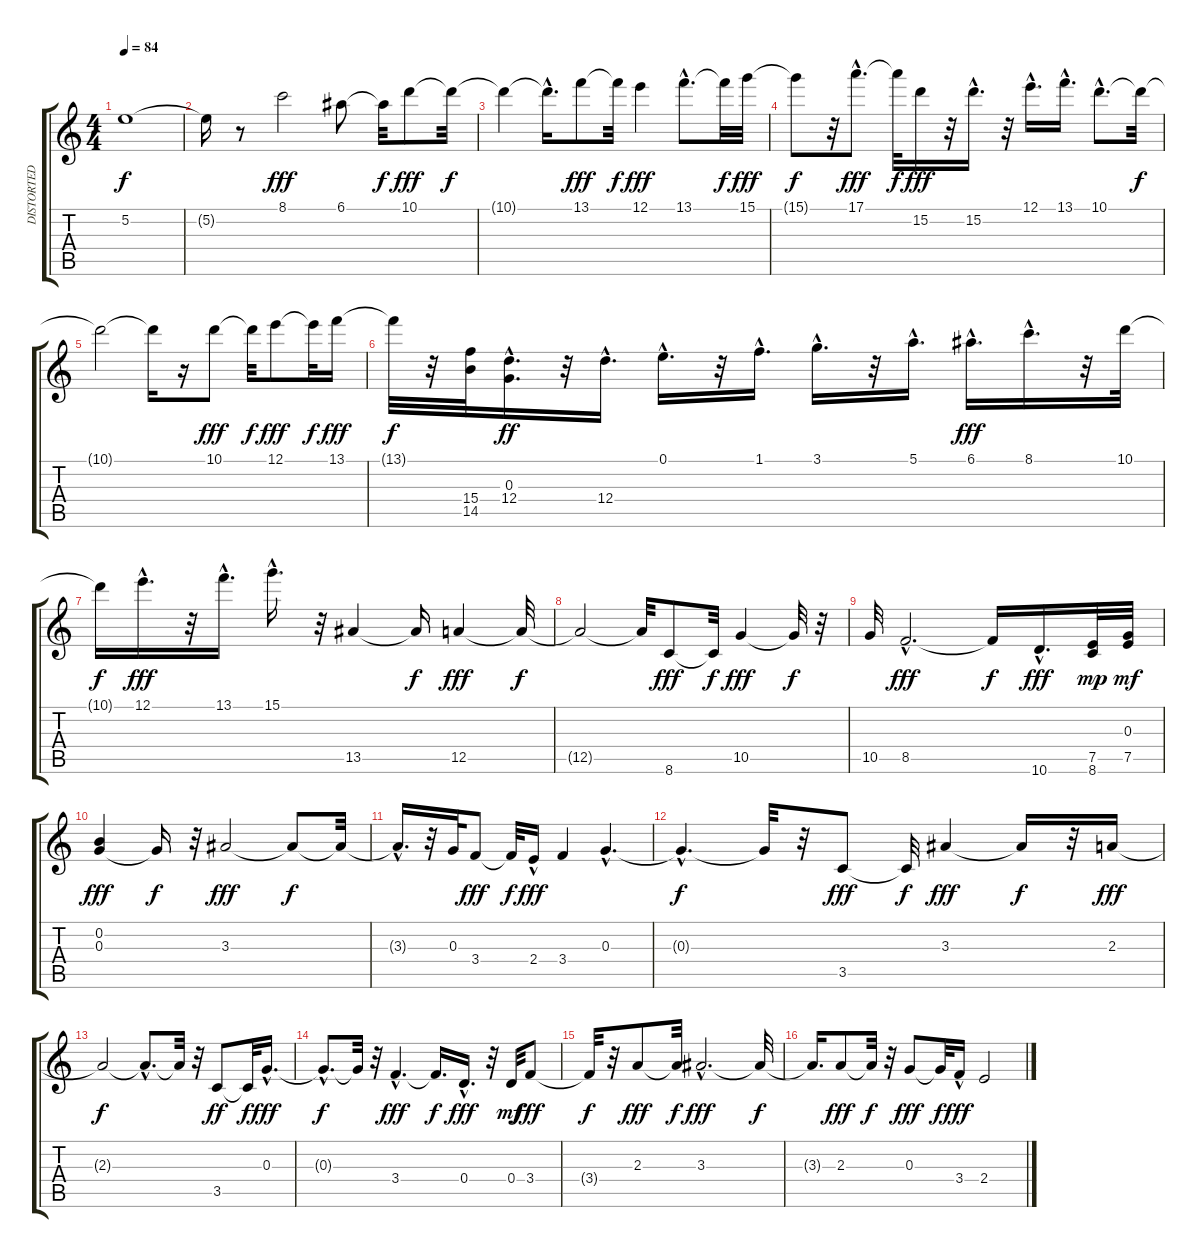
\track ("DISTORTED" "DISTORTED") {instrument distortionguitar}
\staff {score tabs}
\tuning (E4 B3 G3 D3 A2 E2) {hide}
\ts (4 4)
\tempo 84
\clef g2
\ks c
5.2{t}.1{dy f} |
5.2{t}.16 r.8 8.1.2{dy fff} 6.1.8 6.1{t}.32{dy f} 10.1.8{dy fff} 10.1{t}.32{dy f} |
10.1{t}.4 10.1{hac t}.16{d} 13.1.8{dy fff} 13.1{t}.32{dy f} 12.1.4{dy fff} 13.1{hac}.8{d} 13.1{t}.32{dy f} 15.1.32{dy fff} |
15.1{t}.8{dy f} r.32 17.1{hac}.8{d dy fff} 17.1{t}.32{dy f} 15.2.16{dy fff} r.32 15.2{hac}.16{d} r.32 12.1{hac}.16{d} 13.1{hac}.16{d} 10.1{hac}.8{d} 10.1{t}.32{dy f} |
10.1{t}.2 10.1{t}.16 r.16 10.1.8{dy fff} 10.1{t}.32{dy f} 12.1.8{dy fff} 12.1{t}.32{dy f} 13.1.16{dy fff} |
13.1{t}.32{dy f} r.32 (15.4 14.5).32 (0.3{hac} 12.4).16{d dy ff} r.32 12.4{hac}.16{d} 0.1{hac}.16{d} r.32 1.1{hac}.16{d} 3.1{hac}.16{d} r.32 5.1{hac}.16{d} 6.1{hac}.16{d dy fff} 8.1{hac}.16{d} r.32 10.1.32 |
10.1{t}.16{dy f} 12.1{hac}.16{d dy fff} r.32 13.1{hac}.16{d} 15.1{hac}.16{d} r.32 13.5.4 13.5{t}.16{dy f} 12.5.4{dy fff} 12.5{t}.32{dy f} |
12.5{t}.2 12.5{t}.32 8.6.8{dy fff} 8.6{t}.32{dy f} 10.5.4{dy fff} 10.5{t}.32{dy f} r.32 |
10.5.32 8.5{hac}.2{d dy fff} 8.5{t}.16{dy f} 10.6{hac}.16{d dy fff} (7.5 8.6).32{dy mp} (0.3 7.5).32{dy mf} |
(0.2 0.3).4{dy fff} 0.3{t}.16{dy f} r.32 3.3.2{dy fff} 3.3{t}.8{dy f} 3.3{t}.32 |
3.3{hac t}.16{d} r.32 0.3.32 3.4.8{dy fff} 3.4{t}.32{dy f} 2.4{hac}.16{dy fff} 3.4.4 0.3{hac}.4{d} |
0.3{hac t}.4{d dy f} 0.3{t}.32 r.32 3.5.8{dy fff} 3.5{t}.32{dy f} 3.3.4{dy fff} 3.3{t}.16{dy f} r.32 2.3.16{dy fff} |
2.3{t}.2{dy f} 2.3{hac t}.8{d} 2.3{t}.32 r.32 3.5.8{dy ff} 3.5{t}.32{dy f} 0.3{hac}.16{d dy fff} |
0.3{hac t}.8{d dy f} 0.3{t}.32 r.32 3.4{hac}.4{d dy fff} 3.4{t}.16{d dy f} 0.4{hac}.16{d dy fff} r.32 0.4.32{dy mf} 3.4.8{dy fff} |
3.4{t}.32{dy f} r.32 2.3.8{dy fff} 2.3{t}.32{dy f} 3.3{hac}.2{d dy fff} 3.3{t}.32{dy f} |
3.3{t}.16{d} 2.3.8{dy fff} 2.3{t}.32{dy f} r.32 0.3.8{dy fff} 0.3{t}.32{dy f} 3.4{hac}.16{dy fff} 2.4.2
